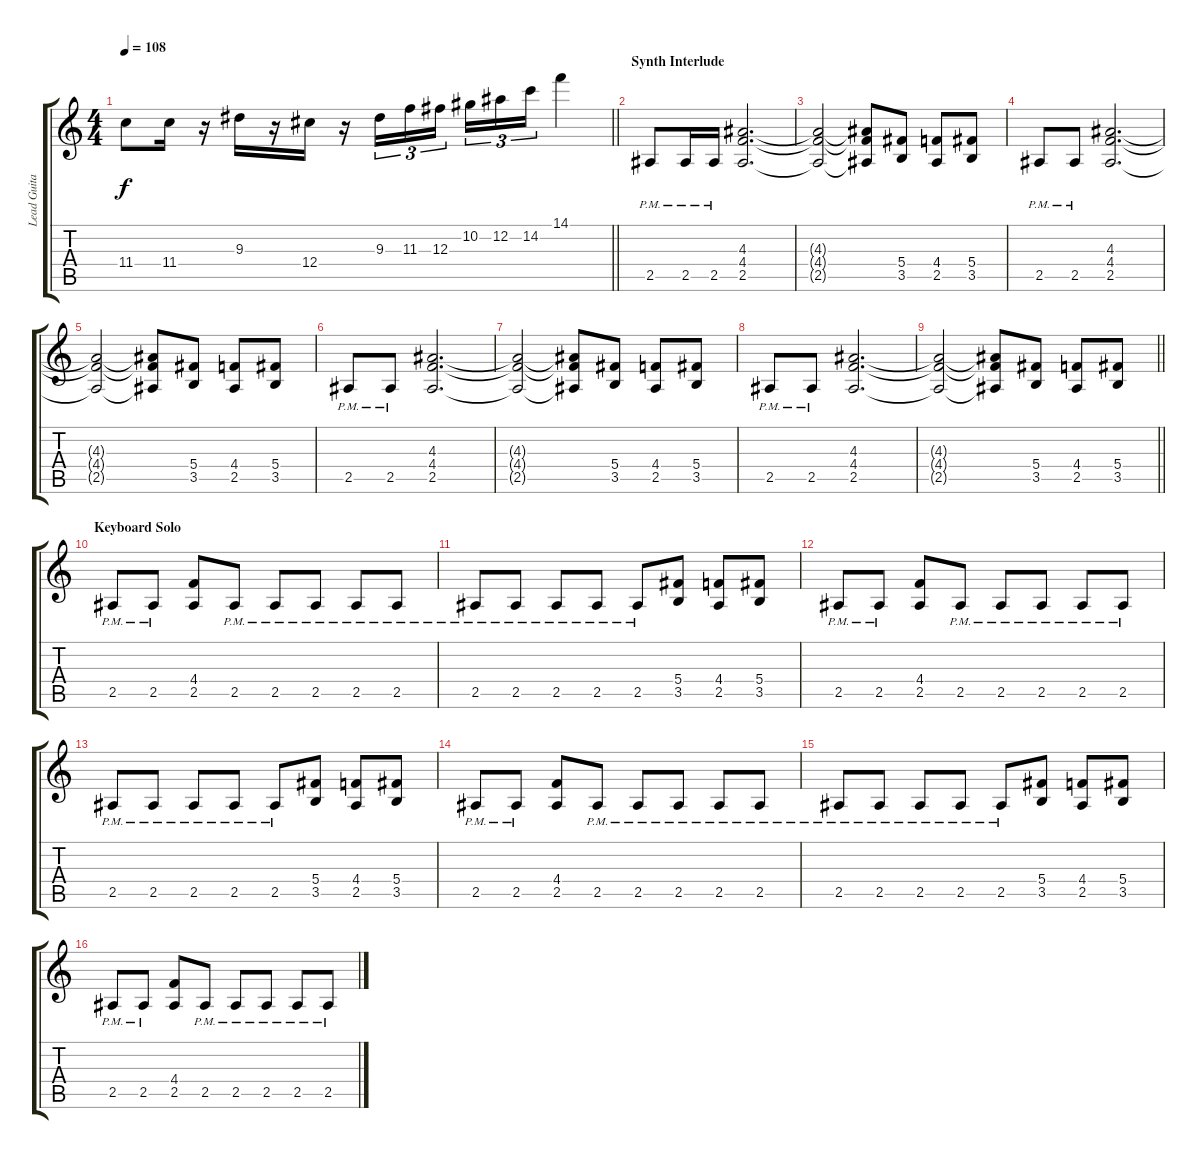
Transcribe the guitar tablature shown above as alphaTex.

\track ("Lead Guitar" "Lead Guita") {instrument distortionguitar}
\staff {score tabs}
\tuning (Eb4 Bb3 Gb3 Db3 Ab2 Eb2) {hide}
\ts (4 4)
\tempo 108
\clef g2
\barLineRight lightlight
\ks c
11.4{t}.8{dy f} 11.4.16 r.16 9.3.16 r.16 12.4.16 r.16 9.3.16{tu (3 2)} 11.3.16{tu (3 2)} 12.3.16{tu (3 2) beam splitsecondary} 10.2.16{tu (3 2)} 12.2.16{tu (3 2)} 14.2.16{tu (3 2)} 14.1.4 |
\section ("" "Synth Interlude")
2.5{pm}.8 2.5{pm}.16 2.5{pm}.16 (4.3 4.4 2.5).2{d} |
(4.3{t} 4.4{t} 2.5{t}).2 (4.3{t} 4.4{t} 2.5{t}).8 (5.4 3.5).8 (4.4 2.5).8 (5.4 3.5).8 |
2.5{pm}.8 2.5{pm}.8 (4.3 4.4 2.5).2{d} |
(4.3{t} 4.4{t} 2.5{t}).2 (4.3{t} 4.4{t} 2.5{t}).8 (5.4 3.5).8 (4.4 2.5).8 (5.4 3.5).8 |
2.5{pm}.8 2.5{pm}.8 (4.3 4.4 2.5).2{d} |
(4.3{t} 4.4{t} 2.5{t}).2 (4.3{t} 4.4{t} 2.5{t}).8 (5.4 3.5).8 (4.4 2.5).8 (5.4 3.5).8 |
2.5{pm}.8 2.5{pm}.8 (4.3 4.4 2.5).2{d} |
\barLineRight lightlight
(4.3{t} 4.4{t} 2.5{t}).2 (4.3{t} 4.4{t} 2.5{t}).8 (5.4 3.5).8 (4.4 2.5).8 (5.4 3.5).8 |
\section ("" "Keyboard Solo")
2.5{pm}.8 2.5{pm}.8 (4.4 2.5).8 2.5{pm}.8 2.5{pm}.8 2.5{pm}.8 2.5{pm}.8 2.5{pm}.8 |
2.5{pm}.8 2.5{pm}.8 2.5{pm}.8 2.5{pm}.8 2.5{pm}.8 (5.4 3.5).8 (4.4 2.5).8 (5.4 3.5).8 |
2.5{pm}.8 2.5{pm}.8 (4.4 2.5).8 2.5{pm}.8 2.5{pm}.8 2.5{pm}.8 2.5{pm}.8 2.5{pm}.8 |
2.5{pm}.8 2.5{pm}.8 2.5{pm}.8 2.5{pm}.8 2.5{pm}.8 (5.4 3.5).8 (4.4 2.5).8 (5.4 3.5).8 |
2.5{pm}.8 2.5{pm}.8 (4.4 2.5).8 2.5{pm}.8 2.5{pm}.8 2.5{pm}.8 2.5{pm}.8 2.5{pm}.8 |
2.5{pm}.8 2.5{pm}.8 2.5{pm}.8 2.5{pm}.8 2.5{pm}.8 (5.4 3.5).8 (4.4 2.5).8 (5.4 3.5).8 |
2.5{pm}.8 2.5{pm}.8 (4.4 2.5).8 2.5{pm}.8 2.5{pm}.8 2.5{pm}.8 2.5{pm}.8 2.5{pm}.8
